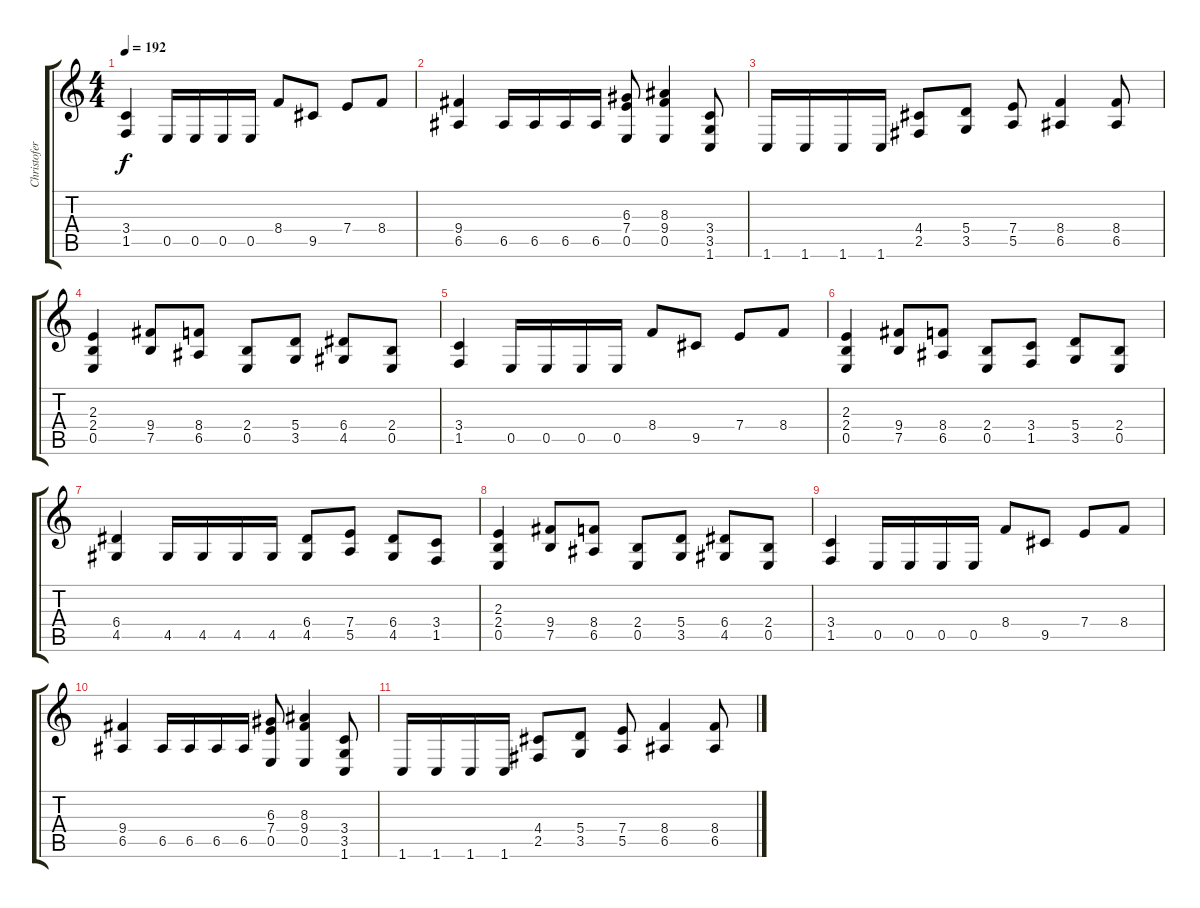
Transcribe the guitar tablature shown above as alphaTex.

\track ("Christofer" "Christofer") {instrument distortionguitar}
\staff {score tabs}
\tuning (B3 Gb3 D3 A2 E2 B1) {hide}
\ts (4 4)
\tempo 192
\clef g2
\ks c
(3.4 1.5).4{dy f} 0.5.16 0.5.16 0.5.16 0.5.16 8.4.8 9.5.8 7.4.8 8.4.8 |
(9.4 6.5).4 6.5.16 6.5.16 6.5.16 6.5.16 (6.3 7.4 0.5).8 (8.3 9.4 0.5).4 (3.4 3.5 1.6).8 |
1.6.16 1.6.16 1.6.16 1.6.16 (4.4 2.5).8 (5.4 3.5).8 (7.4 5.5).8 (8.4 6.5).4 (8.4 6.5).8 |
(2.3 2.4 0.5).4 (9.4 7.5).8 (8.4 6.5).8 (2.4 0.5).8 (5.4 3.5).8 (6.4 4.5).8 (2.4 0.5).8 |
(3.4 1.5).4 0.5.16 0.5.16 0.5.16 0.5.16 8.4.8 9.5.8 7.4.8 8.4.8 |
(2.3 2.4 0.5).4 (9.4 7.5).8 (8.4 6.5).8 (2.4 0.5).8 (3.4 1.5).8 (5.4 3.5).8 (2.4 0.5).8 |
(6.4 4.5).4 4.5.16 4.5.16 4.5.16 4.5.16 (6.4 4.5).8 (7.4 5.5).8 (6.4 4.5).8 (3.4 1.5).8 |
(2.3 2.4 0.5).4 (9.4 7.5).8 (8.4 6.5).8 (2.4 0.5).8 (5.4 3.5).8 (6.4 4.5).8 (2.4 0.5).8 |
(3.4 1.5).4 0.5.16 0.5.16 0.5.16 0.5.16 8.4.8 9.5.8 7.4.8 8.4.8 |
(9.4 6.5).4 6.5.16 6.5.16 6.5.16 6.5.16 (6.3 7.4 0.5).8 (8.3 9.4 0.5).4 (3.4 3.5 1.6).8 |
1.6.16 1.6.16 1.6.16 1.6.16 (4.4 2.5).8 (5.4 3.5).8 (7.4 5.5).8 (8.4 6.5).4 (8.4 6.5).8
